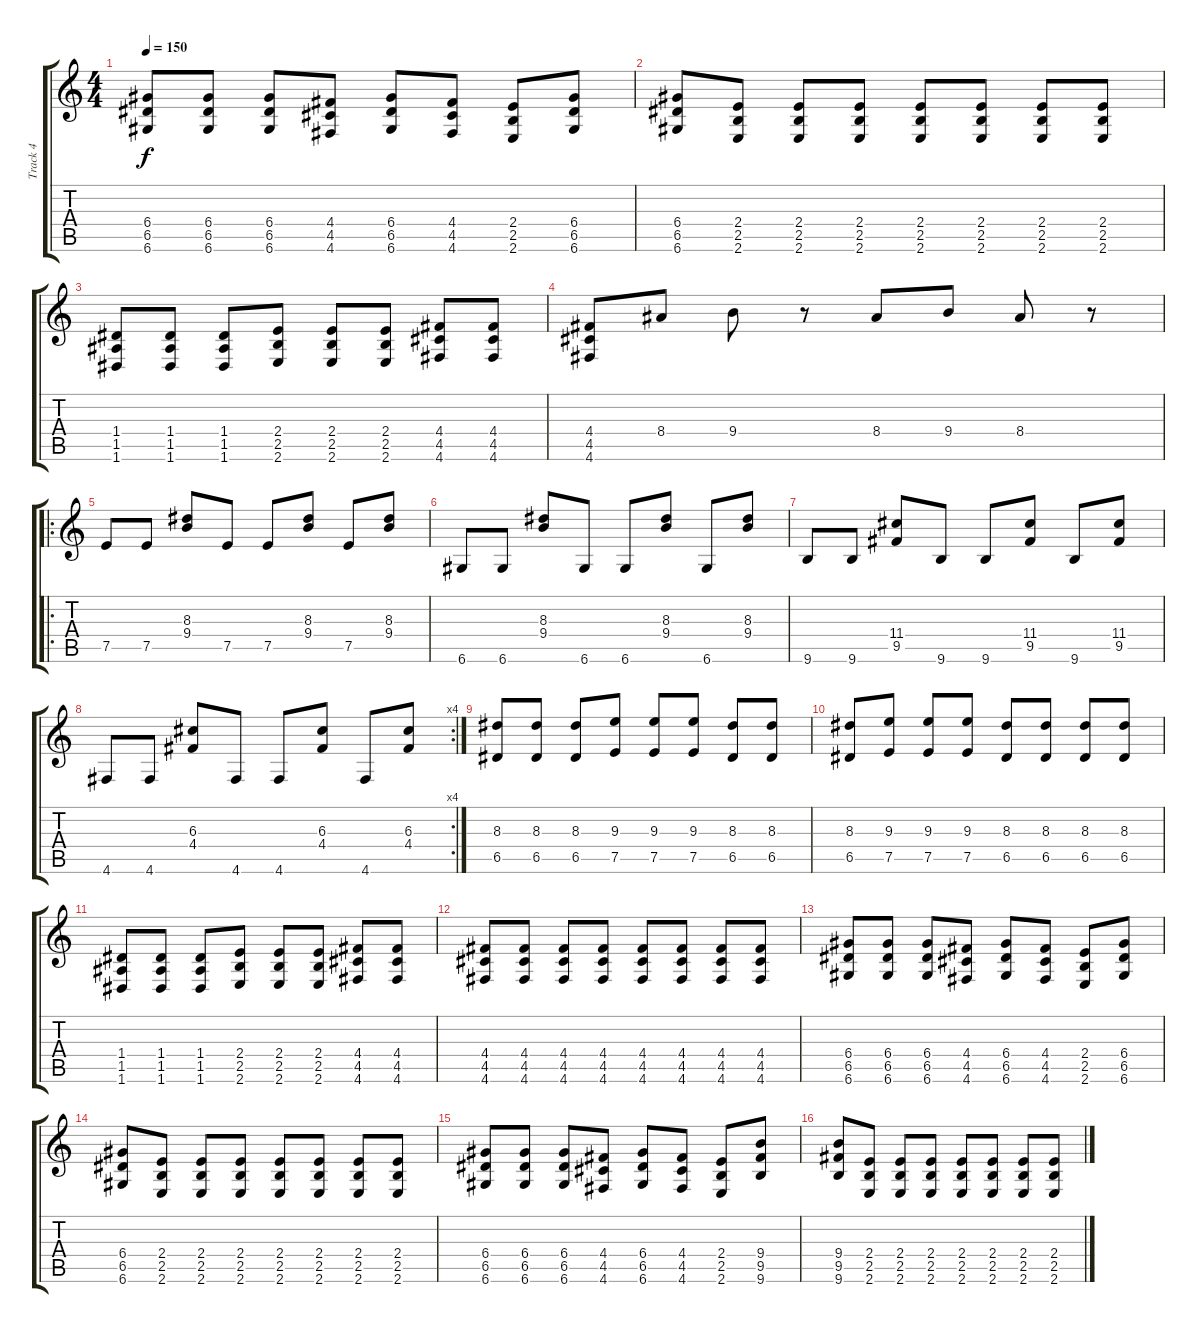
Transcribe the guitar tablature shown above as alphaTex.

\track ("Track 4" "Track 4") {instrument distortionguitar}
\staff {score tabs}
\tuning (E4 B3 G3 D3 A2 D2) {hide}
\ts (4 4)
\tempo 150
\clef g2
\ks c
(6.4 6.5 6.6).8{dy f} (6.4 6.5 6.6).8 (6.4 6.5 6.6).8 (4.4 4.5 4.6).8 (6.4 6.5 6.6).8 (4.4 4.5 4.6).8 (2.4 2.5 2.6).8 (6.4 6.5 6.6).8 |
(6.4 6.5 6.6).8 (2.4 2.5 2.6).8 (2.4 2.5 2.6).8 (2.4 2.5 2.6).8 (2.4 2.5 2.6).8 (2.4 2.5 2.6).8 (2.4 2.5 2.6).8 (2.4 2.5 2.6).8 |
(1.4 1.5 1.6).8 (1.4 1.5 1.6).8 (1.4 1.5 1.6).8 (2.4 2.5 2.6).8 (2.4 2.5 2.6).8 (2.4 2.5 2.6).8 (4.4 4.5 4.6).8 (4.4 4.5 4.6).8 |
(4.4 4.5 4.6).8 8.4.8 9.4.8 r.8 8.4.8 9.4.8 8.4.8 r.8 |
\ro
7.5.8 7.5.8 (8.3 9.4).8 7.5.8 7.5.8 (8.3 9.4).8 7.5.8 (8.3 9.4).8 |
6.6.8 6.6.8 (8.3 9.4).8 6.6.8 6.6.8 (8.3 9.4).8 6.6.8 (8.3 9.4).8 |
9.6.8 9.6.8 (11.4 9.5).8 9.6.8 9.6.8 (11.4 9.5).8 9.6.8 (11.4 9.5).8 |
\rc 4
4.6.8 4.6.8 (6.3 4.4).8 4.6.8 4.6.8 (6.3 4.4).8 4.6.8 (6.3 4.4).8 |
(8.3 6.5).8 (8.3 6.5).8 (8.3 6.5).8 (9.3 7.5).8 (9.3 7.5).8 (9.3 7.5).8 (8.3 6.5).8 (8.3 6.5).8 |
(8.3 6.5).8 (9.3 7.5).8 (9.3 7.5).8 (9.3 7.5).8 (8.3 6.5).8 (8.3 6.5).8 (8.3 6.5).8 (8.3 6.5).8 |
(1.4 1.5 1.6).8 (1.4 1.5 1.6).8 (1.4 1.5 1.6).8 (2.4 2.5 2.6).8 (2.4 2.5 2.6).8 (2.4 2.5 2.6).8 (4.4 4.5 4.6).8 (4.4 4.5 4.6).8 |
(4.4 4.5 4.6).8 (4.4 4.5 4.6).8 (4.4 4.5 4.6).8 (4.4 4.5 4.6).8 (4.4 4.5 4.6).8 (4.4 4.5 4.6).8 (4.4 4.5 4.6).8 (4.4 4.5 4.6).8 |
(6.4 6.5 6.6).8 (6.4 6.5 6.6).8 (6.4 6.5 6.6).8 (4.4 4.5 4.6).8 (6.4 6.5 6.6).8 (4.4 4.5 4.6).8 (2.4 2.5 2.6).8 (6.4 6.5 6.6).8 |
(6.4 6.5 6.6).8 (2.4 2.5 2.6).8 (2.4 2.5 2.6).8 (2.4 2.5 2.6).8 (2.4 2.5 2.6).8 (2.4 2.5 2.6).8 (2.4 2.5 2.6).8 (2.4 2.5 2.6).8 |
(6.4 6.5 6.6).8 (6.4 6.5 6.6).8 (6.4 6.5 6.6).8 (4.4 4.5 4.6).8 (6.4 6.5 6.6).8 (4.4 4.5 4.6).8 (2.4 2.5 2.6).8 (9.4 9.5 9.6).8 |
(9.4 9.5 9.6).8 (2.4 2.5 2.6).8 (2.4 2.5 2.6).8 (2.4 2.5 2.6).8 (2.4 2.5 2.6).8 (2.4 2.5 2.6).8 (2.4 2.5 2.6).8 (2.4 2.5 2.6).8
